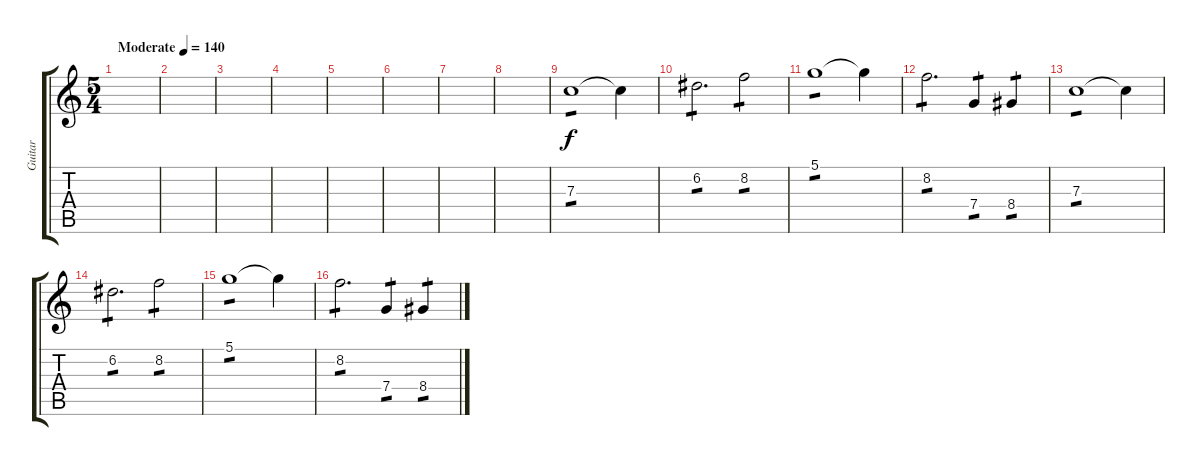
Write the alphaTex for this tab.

\track ("Guitar" "Guitar") {instrument acousticguitarsteel}
\staff {score tabs}
\tuning (D4 A3 F3 C3 G2 C2) {hide}
\ts (5 4)
\tempo (140 "Moderate")
\clef g2
\ks c
|
|
|
|
|
|
|
|
7.3.1{tp 1} 7.3{t}.4 |
6.2.2{d tp 1} 8.2.2{tp 1} |
5.1.1{tp 1} 5.1{t}.4 |
8.2.2{d tp 1} 7.4.4{tp 1} 8.4.4{tp 1} |
7.3.1{tp 1} 7.3{t}.4 |
6.2.2{d tp 1} 8.2.2{tp 1} |
5.1.1{tp 1} 5.1{t}.4 |
8.2.2{d tp 1} 7.4.4{tp 1} 8.4.4{tp 1}
